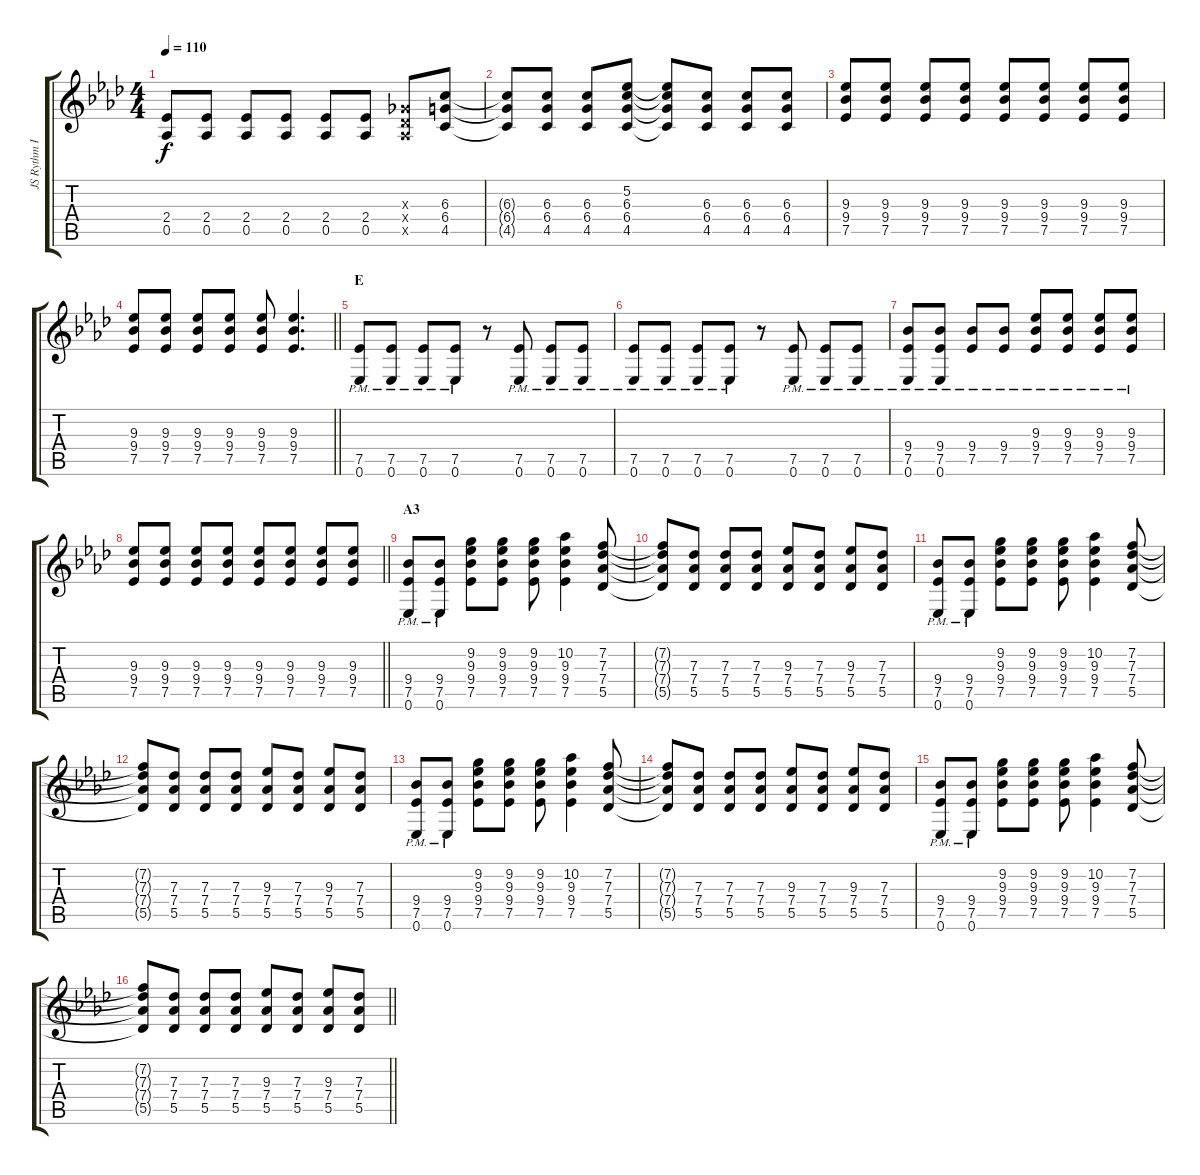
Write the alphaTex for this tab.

\track ("JS Rythm II" "JS Rythm I") {instrument overdrivenguitar}
\staff {score tabs}
\tuning (Eb4 Bb3 Gb3 Db3 Ab2 Eb2) {hide}
\ts (4 4)
\tempo 110
\clef g2
\ks ab
(2.4 0.5).8{dy f} (2.4 0.5).8 (2.4 0.5).8 (2.4 0.5).8 (2.4 0.5).8 (2.4 0.5).8 (0.3{x} 0.4{x} 0.5{x}).8 (6.3 6.4 4.5).8 |
(6.3{t} 6.4{t} 4.5{t}).8 (6.3 6.4 4.5).8 (6.3 6.4 4.5).8 (5.2 6.3 6.4 4.5).8 (5.2{t} 6.3{t} 6.4{t} 4.5{t}).8 (6.3 6.4 4.5).8 (6.3 6.4 4.5).8 (6.3 6.4 4.5).8 |
(9.3 9.4 7.5).8 (9.3 9.4 7.5).8 (9.3 9.4 7.5).8 (9.3 9.4 7.5).8 (9.3 9.4 7.5).8 (9.3 9.4 7.5).8 (9.3 9.4 7.5).8 (9.3 9.4 7.5).8 |
\barLineRight lightlight
(9.3 9.4 7.5).8 (9.3 9.4 7.5).8 (9.3 9.4 7.5).8 (9.3 9.4 7.5).8 (9.3 9.4 7.5).8 (9.3 9.4 7.5).4{d} |
\section ("" "E")
(7.5{pm} 0.6{pm}).8 (7.5{pm} 0.6{pm}).8 (7.5{pm} 0.6{pm}).8 (7.5{pm} 0.6{pm}).8 r.8 (7.5{pm} 0.6{pm}).8 (7.5{pm} 0.6{pm}).8 (7.5{pm} 0.6{pm}).8 |
(7.5{pm} 0.6{pm}).8 (7.5{pm} 0.6{pm}).8 (7.5{pm} 0.6{pm}).8 (7.5{pm} 0.6{pm}).8 r.8 (7.5{pm} 0.6{pm}).8 (7.5{pm} 0.6{pm}).8 (7.5{pm} 0.6{pm}).8 |
(9.4{pm} 7.5{pm} 0.6).8 (9.4{pm} 7.5{pm} 0.6).8 (9.4{pm} 7.5{pm}).8 (9.4{pm} 7.5{pm}).8 (9.3{pm} 9.4{pm} 7.5{pm}).8 (9.3{pm} 9.4{pm} 7.5{pm}).8 (9.3{pm} 9.4{pm} 7.5{pm}).8 (9.3{pm} 9.4{pm} 7.5{pm}).8 |
\barLineRight lightlight
(9.3 9.4 7.5).8 (9.3 9.4 7.5).8 (9.3 9.4 7.5).8 (9.3 9.4 7.5).8 (9.3 9.4 7.5).8 (9.3 9.4 7.5).8 (9.3 9.4 7.5).8 (9.3 9.4 7.5).8 |
\section ("" "A3")
(9.4{pm} 7.5{pm} 0.6).8{volume 11} (9.4{pm} 7.5{pm} 0.6).8 (9.2 9.3 9.4 7.5).8 (9.2 9.3 9.4 7.5).8 (9.2 9.3 9.4 7.5).8 (10.2 9.3 9.4 7.5).4 (7.2 7.3 7.4 5.5).8 |
(7.2{t} 7.3{t} 7.4{t} 5.5{t}).8 (7.3 7.4 5.5).8 (7.3 7.4 5.5).8 (7.3 7.4 5.5).8 (9.3 7.4 5.5).8 (7.3 7.4 5.5).8 (9.3 7.4 5.5).8 (7.3 7.4 5.5).8 |
(9.4{pm} 7.5{pm} 0.6).8 (9.4{pm} 7.5{pm} 0.6).8 (9.2 9.3 9.4 7.5).8 (9.2 9.3 9.4 7.5).8 (9.2 9.3 9.4 7.5).8 (10.2 9.3 9.4 7.5).4 (7.2 7.3 7.4 5.5).8 |
(7.2{t} 7.3{t} 7.4{t} 5.5{t}).8 (7.3 7.4 5.5).8 (7.3 7.4 5.5).8 (7.3 7.4 5.5).8 (9.3 7.4 5.5).8 (7.3 7.4 5.5).8 (9.3 7.4 5.5).8 (7.3 7.4 5.5).8 |
(9.4{pm} 7.5{pm} 0.6).8 (9.4{pm} 7.5{pm} 0.6).8 (9.2 9.3 9.4 7.5).8 (9.2 9.3 9.4 7.5).8 (9.2 9.3 9.4 7.5).8 (10.2 9.3 9.4 7.5).4 (7.2 7.3 7.4 5.5).8 |
(7.2{t} 7.3{t} 7.4{t} 5.5{t}).8 (7.3 7.4 5.5).8 (7.3 7.4 5.5).8 (7.3 7.4 5.5).8 (9.3 7.4 5.5).8 (7.3 7.4 5.5).8 (9.3 7.4 5.5).8 (7.3 7.4 5.5).8 |
(9.4{pm} 7.5{pm} 0.6).8 (9.4{pm} 7.5{pm} 0.6).8 (9.2 9.3 9.4 7.5).8 (9.2 9.3 9.4 7.5).8 (9.2 9.3 9.4 7.5).8 (10.2 9.3 9.4 7.5).4 (7.2 7.3 7.4 5.5).8 |
\barLineRight lightlight
(7.2{t} 7.3{t} 7.4{t} 5.5{t}).8 (7.3 7.4 5.5).8 (7.3 7.4 5.5).8 (7.3 7.4 5.5).8 (9.3 7.4 5.5).8 (7.3 7.4 5.5).8 (9.3 7.4 5.5).8 (7.3 7.4 5.5).8
